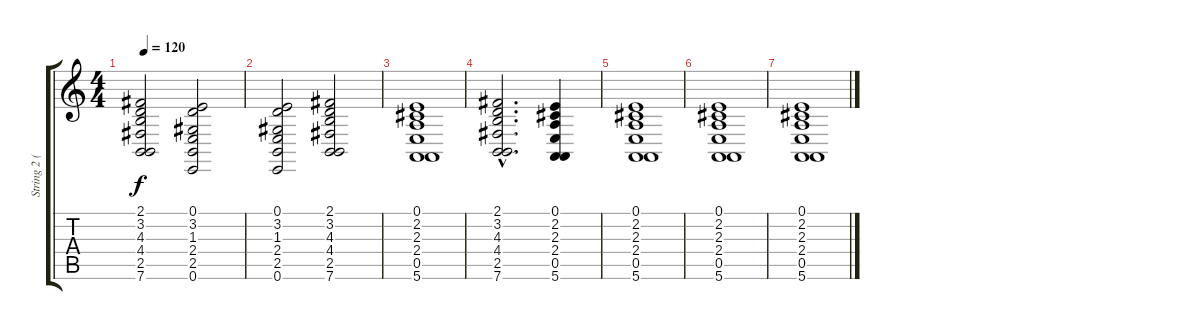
\track ("String 2 (Chords)" "String 2 (") {instrument stringensemble1}
\staff {score tabs}
\tuning (E4 B3 G3 D3 A2 E2) {hide}
\ts (4 4)
\tempo 120
\clef g2
\ks c
(2.1 3.2 4.3 4.4 2.5 7.6).2{dy f} (0.1 3.2 1.3 2.4 2.5 0.6).2 |
(0.1 3.2 1.3 2.4 2.5 0.6).2 (2.1 3.2 4.3 4.4 2.5 7.6).2 |
(0.1 2.2 2.3 2.4 0.5 5.6).1 |
(2.1{hac} 3.2{hac} 4.3{hac} 4.4{hac} 2.5{hac} 7.6{hac}).2{d volume 0} (0.1 2.2 2.3 2.4 0.5 5.6).4 |
(0.1 2.2 2.3 2.4 0.5 5.6).1 |
(0.1 2.2 2.3 2.4 0.5 5.6).1 |
(0.1 2.2 2.3 2.4 0.5 5.6).1
